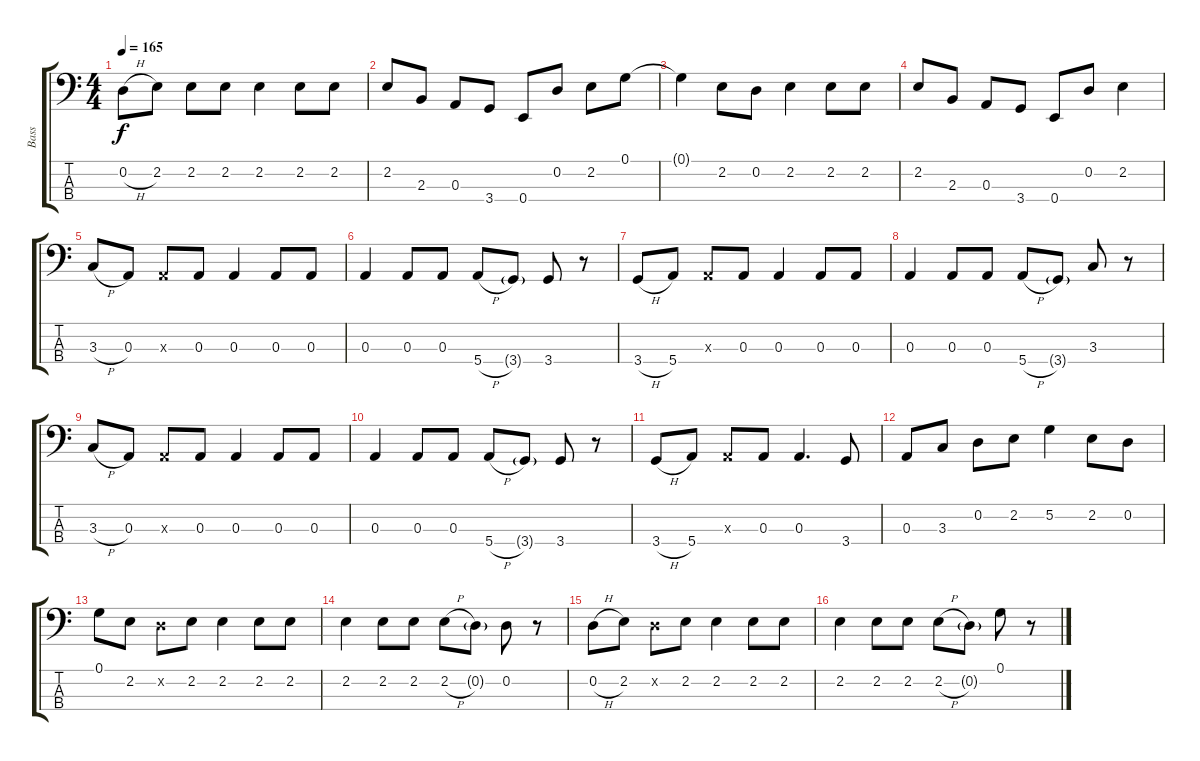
\track ("Bass" "Bass") {instrument electricbassfinger}
\staff {score tabs}
\tuning (G2 D2 A1 E1) {hide}
\ts (4 4)
\tempo 165
\clef f4
\ks c
0.2{h}.8{dy f} 2.2.8 2.2.8 2.2.8 2.2.4 2.2.8 2.2.8 |
2.2.8 2.3.8 0.3.8 3.4.8 0.4.8 0.2.8 2.2.8 0.1.8 |
0.1{t}.4 2.2.8 0.2.8 2.2.4 2.2.8 2.2.8 |
2.2.8 2.3.8 0.3.8 3.4.8 0.4.8 0.2.8 2.2.4 |
3.3{h}.8 0.3.8 0.3{x}.8 0.3.8 0.3.4 0.3.8 0.3.8 |
0.3.4 0.3.8 0.3.8 5.4{h}.8 3.4{g}.8 3.4.8 r.8 |
3.4{h}.8 5.4.8 0.3{x}.8 0.3.8 0.3.4 0.3.8 0.3.8 |
0.3.4 0.3.8 0.3.8 5.4{h}.8 3.4{g}.8 3.3.8 r.8 |
3.3{h}.8 0.3.8 0.3{x}.8 0.3.8 0.3.4 0.3.8 0.3.8 |
0.3.4 0.3.8 0.3.8 5.4{h}.8 3.4{g}.8 3.4.8 r.8 |
3.4{h}.8 5.4.8 0.3{x}.8 0.3.8 0.3.4{d} 3.4.8 |
0.3.8 3.3.8 0.2.8 2.2.8 5.2.4 2.2.8 0.2.8 |
0.1.8 2.2.8 0.2{x}.8 2.2.8 2.2.4 2.2.8 2.2.8 |
2.2.4 2.2.8 2.2.8 2.2{h}.8 0.2{g}.8 0.2.8 r.8 |
0.2{h}.8 2.2.8 0.2{x}.8 2.2.8 2.2.4 2.2.8 2.2.8 |
2.2.4 2.2.8 2.2.8 2.2{h}.8 0.2{g}.8 0.1.8 r.8
